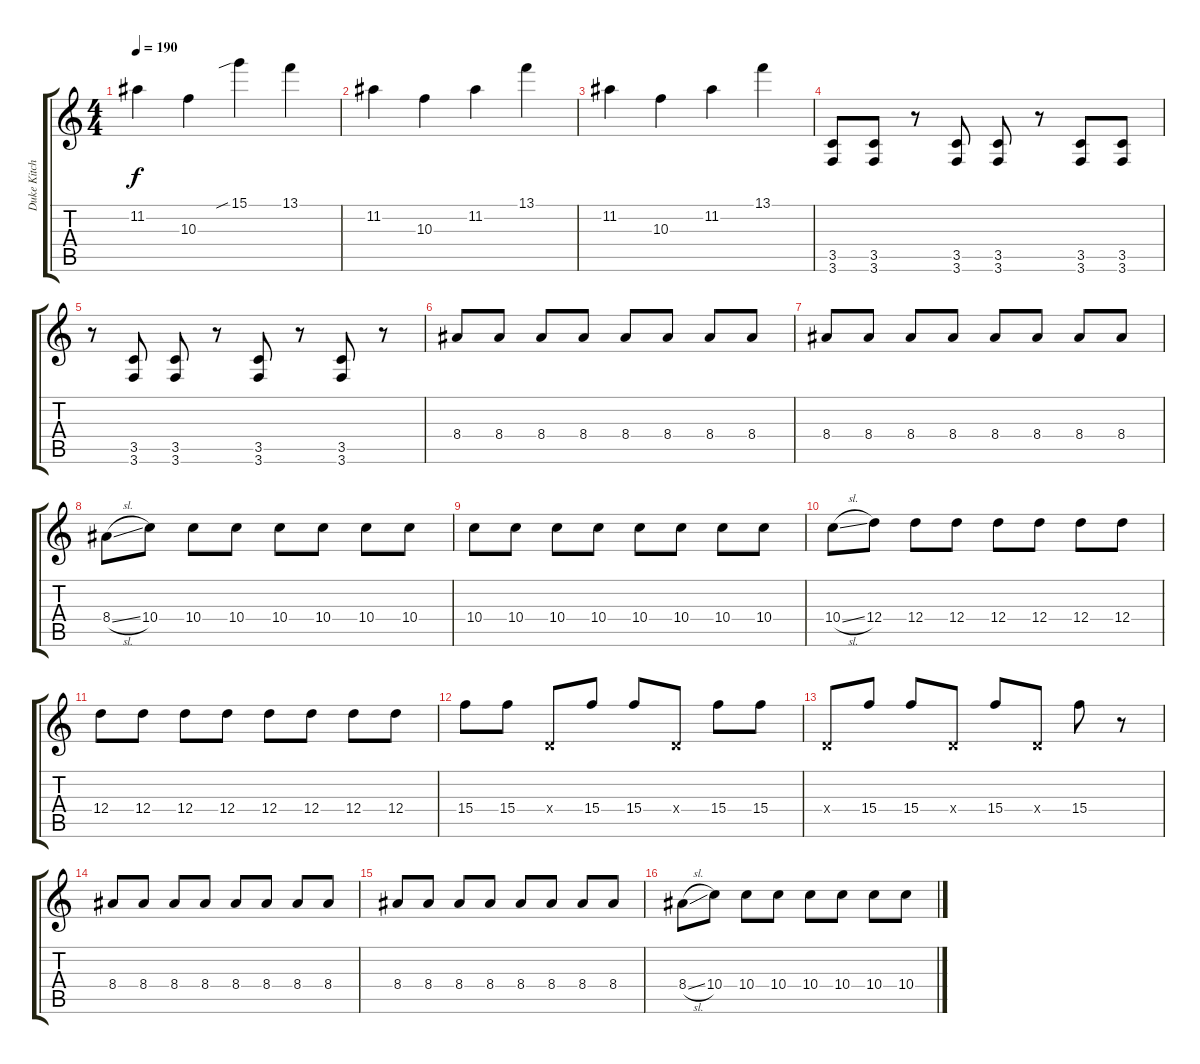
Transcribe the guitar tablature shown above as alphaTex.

\track ("Duke Kitchens" "Duke Kitch") {instrument distortionguitar}
\staff {score tabs}
\tuning (E4 B3 G3 D3 A2 D2) {hide}
\ts (4 4)
\tempo 190
\clef g2
\ks c
11.2.4{dy f} 10.3.4 15.1{sib}.4 13.1.4 |
11.2.4 10.3.4 11.2.4 13.1.4 |
11.2.4 10.3.4 11.2.4 13.1.4 |
(3.5 3.6).8 (3.5 3.6).8 r.8 (3.5 3.6).8 (3.5 3.6).8 r.8 (3.5 3.6).8 (3.5 3.6).8 |
r.8 (3.5 3.6).8 (3.5 3.6).8 r.8 (3.5 3.6).8 r.8 (3.5 3.6).8 r.8 |
8.4.8 8.4.8 8.4.8 8.4.8 8.4.8 8.4.8 8.4.8 8.4.8 |
8.4.8 8.4.8 8.4.8 8.4.8 8.4.8 8.4.8 8.4.8 8.4.8 |
8.4{sl}.8 10.4.8 10.4.8 10.4.8 10.4.8 10.4.8 10.4.8 10.4.8 |
10.4.8 10.4.8 10.4.8 10.4.8 10.4.8 10.4.8 10.4.8 10.4.8 |
10.4{sl}.8 12.4.8 12.4.8 12.4.8 12.4.8 12.4.8 12.4.8 12.4.8 |
12.4.8 12.4.8 12.4.8 12.4.8 12.4.8 12.4.8 12.4.8 12.4.8 |
15.4.8 15.4.8 0.4{x}.8 15.4.8 15.4.8 0.4{x}.8 15.4.8 15.4.8 |
0.4{x}.8 15.4.8 15.4.8 0.4{x}.8 15.4.8 0.4{x}.8 15.4.8 r.8 |
8.4.8 8.4.8 8.4.8 8.4.8 8.4.8 8.4.8 8.4.8 8.4.8 |
8.4.8 8.4.8 8.4.8 8.4.8 8.4.8 8.4.8 8.4.8 8.4.8 |
8.4{sl}.8 10.4.8 10.4.8 10.4.8 10.4.8 10.4.8 10.4.8 10.4.8
